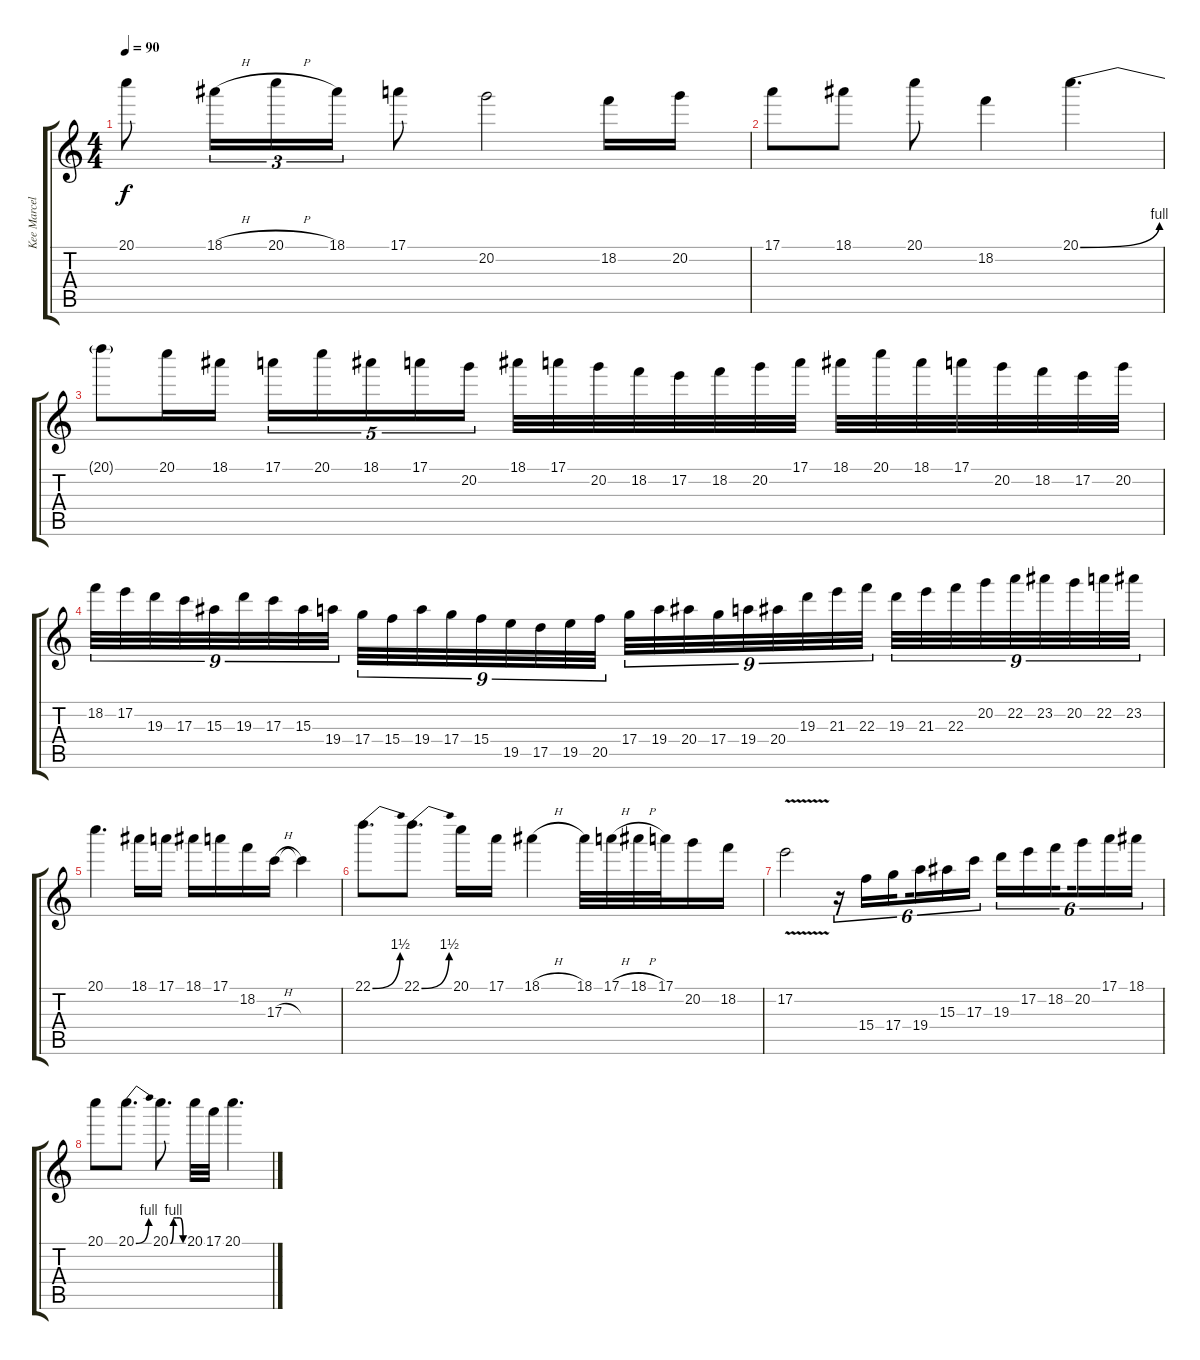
\track ("Kee Marcello" "Kee Marcel") {instrument distortionguitar}
\staff {score tabs}
\tuning (E4 B3 G3 D3 A2 E2) {hide}
\ts (4 4)
\tempo 90
\clef g2
\ks c
20.1.8{dy f} 18.1{h}.16{tu (3 2)} 20.1{h}.16{tu (3 2)} 18.1.16{tu (3 2)} 17.1.8 20.2.2 18.2.16 20.2.16 |
17.1.8 18.1.8 20.1.8 18.2.4 20.1{be (bend 0 0 60 4)}.4{d} |
20.1{t}.8 20.1.16 18.1.16 17.1.16{tu (5 4)} 20.1.16{tu (5 4)} 18.1.16{tu (5 4)} 17.1.16{tu (5 4)} 20.2.16{tu (5 4)} 18.1.32 17.1.32 20.2.32 18.2.32 17.2.32 18.2.32 20.2.32 17.1.32 18.1.32 20.1.32 18.1.32 17.1.32 20.2.32 18.2.32 17.2.32 20.2.32 |
18.2.32{tu (9 8)} 17.2.32{tu (9 8)} 19.3.32{tu (9 8)} 17.3.32{tu (9 8)} 15.3.32{tu (9 8)} 19.3.32{tu (9 8)} 17.3.32{tu (9 8)} 15.3.32{tu (9 8)} 19.4.32{tu (9 8)} 17.4.32{tu (9 8)} 15.4.32{tu (9 8)} 19.4.32{tu (9 8)} 17.4.32{tu (9 8)} 15.4.32{tu (9 8)} 19.5.32{tu (9 8)} 17.5.32{tu (9 8)} 19.5.32{tu (9 8)} 20.5.32{tu (9 8)} 17.4.32{tu (9 8)} 19.4.32{tu (9 8)} 20.4.32{tu (9 8)} 17.4.32{tu (9 8)} 19.4.32{tu (9 8)} 20.4.32{tu (9 8)} 19.3.32{tu (9 8)} 21.3.32{tu (9 8)} 22.3.32{tu (9 8)} 19.3.32{tu (9 8)} 21.3.32{tu (9 8)} 22.3.32{tu (9 8)} 20.2.32{tu (9 8)} 22.2.32{tu (9 8)} 23.2.32{tu (9 8)} 20.2.32{tu (9 8)} 22.2.32{tu (9 8)} 23.2.32{tu (9 8)} |
20.1.4{d} 18.1.16 17.1.16 18.1.16 17.1.16 18.2.16 17.3{h}.16 17.3{t}.4 |
22.1{be (bend 0 0 60 6)}.8{d} 22.1{be (bend 0 0 60 6)}.8{d} 20.1.16 17.1.16 18.1{h}.4 18.1.32 17.1{h}.32 18.1{h}.32 17.1.32 20.2.16 18.2.16 |
17.2{v}.2 r.16{tu (6 4)} 15.4.16{tu (6 4)} 17.4.16{tu (6 4) beam splitsecondary} 19.4.16{tu (6 4)} 15.3.16{tu (6 4)} 17.3.16{tu (6 4)} 19.3.16{tu (6 4)} 17.2.16{tu (6 4)} 18.2.16{tu (6 4) beam splitsecondary} 20.2.16{tu (6 4)} 17.1.16{tu (6 4)} 18.1.16{tu (6 4)} |
20.1.8 20.1{be (bend 0 0 60 4)}.8{d} 20.1{be (custom 0 0 15 4 30 4 45 4 60 0)}.8{d} 20.1.32 17.1.32 20.1.4{d}
